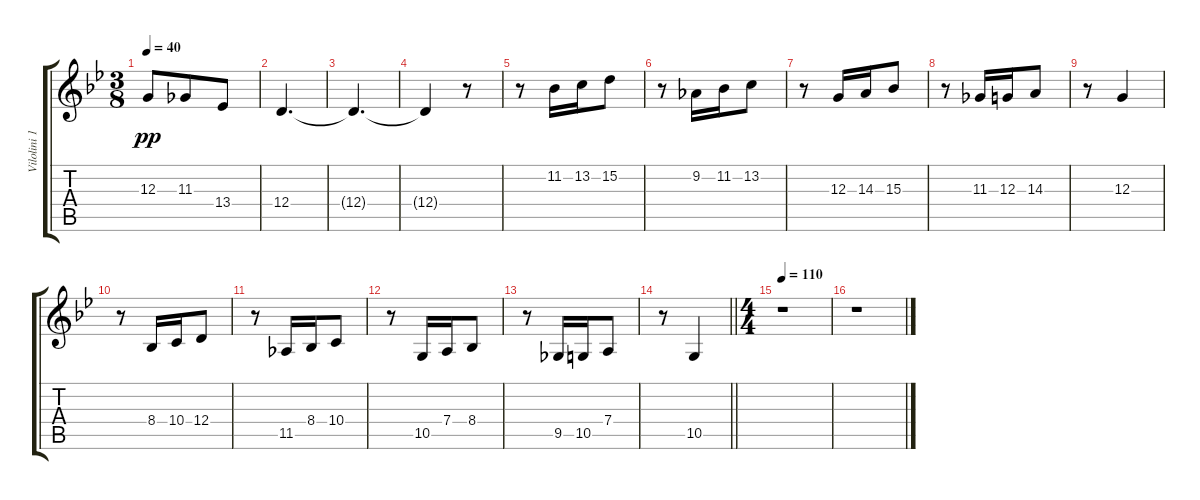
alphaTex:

\track ("Vilolini 1" "Vilolini 1") {instrument violin}
\staff {score tabs}
\tuning (E4 B3 G3 D3 A2 E2) {hide}
\ts (3 8)
\tempo 40
\clef g2
\ks bb
12.3.8{dy pp} 11.3.8 13.4.8 |
12.4.4{d} |
12.4{t}.4{d} |
12.4{t}.4 r.8 |
r.8 11.2.16 13.2.16 15.2.8 |
r.8 9.2.16 11.2.16 13.2.8 |
r.8 12.3.16 14.3.16 15.3.8 |
r.8 11.3.16 12.3.16 14.3.8 |
r.8 12.3.4 |
r.8 8.4.16 10.4.16 12.4.8 |
r.8 11.5.16 8.4.16 10.4.8 |
r.8 10.5.16 7.4.16 8.4.8 |
r.8 9.5.16 10.5.16 7.4.8 |
\barLineRight lightlight
r.8 10.5.4 |
\ts (4 4)
\tempo 110
r.1 |
r.1
